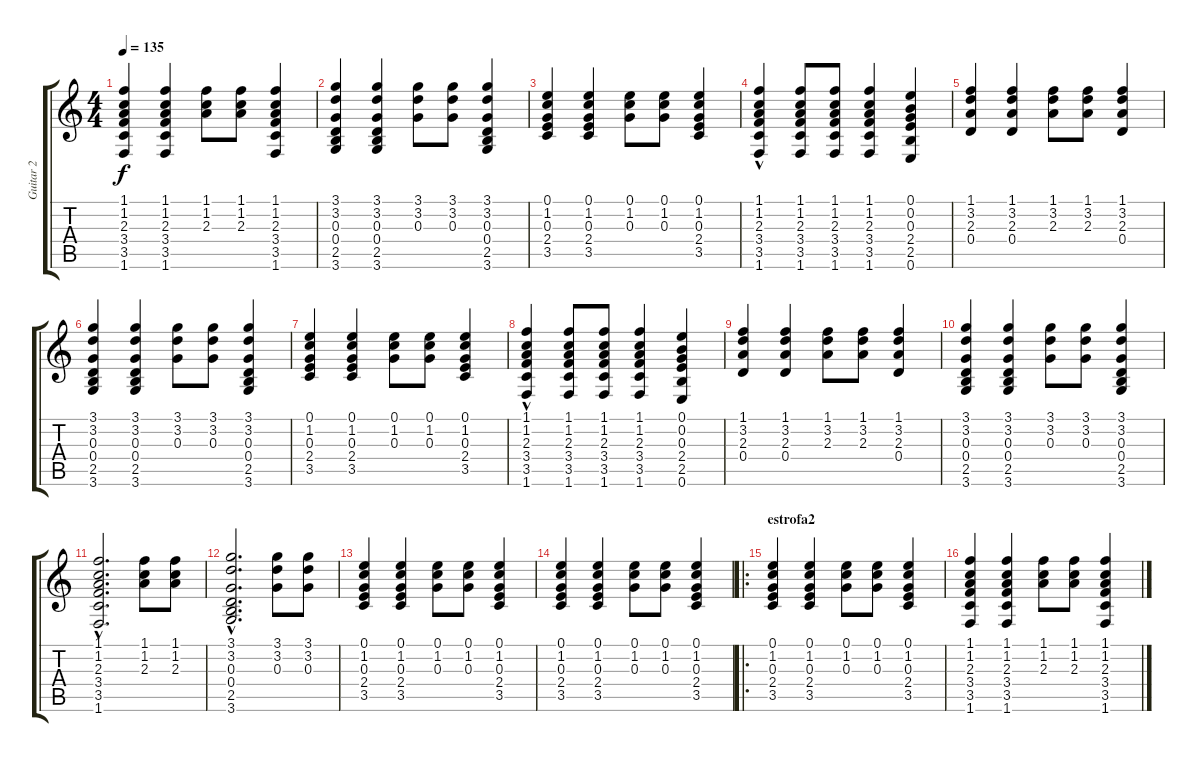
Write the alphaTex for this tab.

\track ("Guitar 2" "Guitar 2") {instrument acousticguitarnylon}
\staff {score tabs}
\tuning (E4 B3 G3 D3 A2 E2) {hide}
\ts (4 4)
\tempo 135
\clef g2
\ks c
(1.1 1.2 2.3 3.4 3.5 1.6).4{dy f} (1.1 1.2 2.3 3.4 3.5 1.6).4 (1.1 1.2 2.3).8 (1.1 1.2 2.3).8 (1.1 1.2 2.3 3.4 3.5 1.6).4 |
(3.1 3.2 0.3 0.4 2.5 3.6).4 (3.1 3.2 0.3 0.4 2.5 3.6).4 (3.1 3.2 0.3).8 (3.1 3.2 0.3).8 (3.1 3.2 0.3 0.4 2.5 3.6).4 |
(0.1 1.2 0.3 2.4 3.5).4 (0.1 1.2 0.3 2.4 3.5).4 (0.1 1.2 0.3).8 (0.1 1.2 0.3).8 (0.1 1.2 0.3 2.4 3.5).4 |
(1.1 1.2{hac} 2.3 3.4 3.5 1.6).4 (1.1 1.2 2.3 3.4 3.5 1.6).8 (1.1 1.2 2.3 3.4 3.5 1.6).8 (1.1 1.2 2.3 3.4 3.5 1.6).4 (0.1 0.2 0.3 2.4 2.5 0.6).4 |
(1.1 3.2 2.3 0.4).4 (1.1 3.2 2.3 0.4).4 (1.1 3.2 2.3).8 (1.1 3.2 2.3).8 (1.1 3.2 2.3 0.4).4 |
(3.1 3.2 0.3 0.4 2.5 3.6).4 (3.1 3.2 0.3 0.4 2.5 3.6).4 (3.1 3.2 0.3).8 (3.1 3.2 0.3).8 (3.1 3.2 0.3 0.4 2.5 3.6).4 |
(0.1 1.2 0.3 2.4 3.5).4 (0.1 1.2 0.3 2.4 3.5).4 (0.1 1.2 0.3).8 (0.1 1.2 0.3).8 (0.1 1.2 0.3 2.4 3.5).4 |
(1.1 1.2{hac} 2.3 3.4 3.5 1.6).4 (1.1 1.2 2.3 3.4 3.5 1.6).8 (1.1 1.2 2.3 3.4 3.5 1.6).8 (1.1 1.2 2.3 3.4 3.5 1.6).4 (0.1 0.2 0.3 2.4 2.5 0.6).4 |
(1.1 3.2 2.3 0.4).4 (1.1 3.2 2.3 0.4).4 (1.1 3.2 2.3).8 (1.1 3.2 2.3).8 (1.1 3.2 2.3 0.4).4 |
(3.1 3.2 0.3 0.4 2.5 3.6).4 (3.1 3.2 0.3 0.4 2.5 3.6).4 (3.1 3.2 0.3).8 (3.1 3.2 0.3).8 (3.1 3.2 0.3 0.4 2.5 3.6).4 |
(1.1{hac} 1.2{hac} 2.3{hac} 3.4{hac} 3.5{hac} 1.6{hac}).2{d} (1.1 1.2 2.3).8 (1.1 1.2 2.3).8 |
(3.1{hac} 3.2{hac} 0.3{hac} 0.4{hac} 2.5{hac} 3.6{hac}).2{d} (3.1 3.2 0.3).8 (3.1 3.2 0.3).8 |
(0.1 1.2 0.3 2.4 3.5).4 (0.1 1.2 0.3 2.4 3.5).4 (0.1 1.2 0.3).8 (0.1 1.2 0.3).8 (0.1 1.2 0.3 2.4 3.5).4 |
(0.1 1.2 0.3 2.4 3.5).4 (0.1 1.2 0.3 2.4 3.5).4 (0.1 1.2 0.3).8 (0.1 1.2 0.3).8 (0.1 1.2 0.3 2.4 3.5).4 |
\ro
\section ("" "estrofa2")
(0.1 1.2 0.3 2.4 3.5).4 (0.1 1.2 0.3 2.4 3.5).4 (0.1 1.2 0.3).8 (0.1 1.2 0.3).8 (0.1 1.2 0.3 2.4 3.5).4 |
(1.1 1.2 2.3 3.4 3.5 1.6).4 (1.1 1.2 2.3 3.4 3.5 1.6).4 (1.1 1.2 2.3).8 (1.1 1.2 2.3).8 (1.1 1.2 2.3 3.4 3.5 1.6).4
